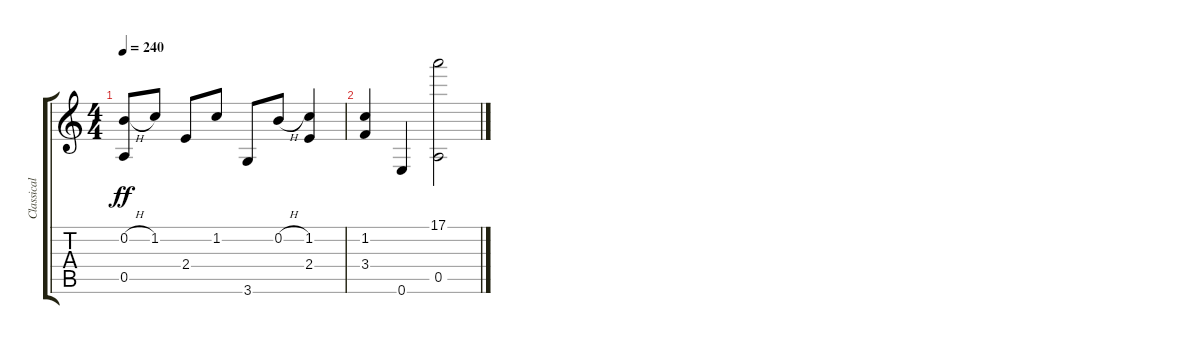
\track ("Classical Gtr." "Classical ") {instrument acousticguitarnylon}
\staff {score tabs}
\tuning (E4 B3 G3 D3 A2 E2) {hide}
\ts (4 4)
\tempo 240
\clef g2
\ks c
(0.2{h} 0.5).8{dy ff} 1.2.8 2.4.8 1.2.8 3.6.8 0.2{h}.8 (1.2 2.4).4 |
(1.2 3.4).4 0.6.4 (17.1 0.5).2
